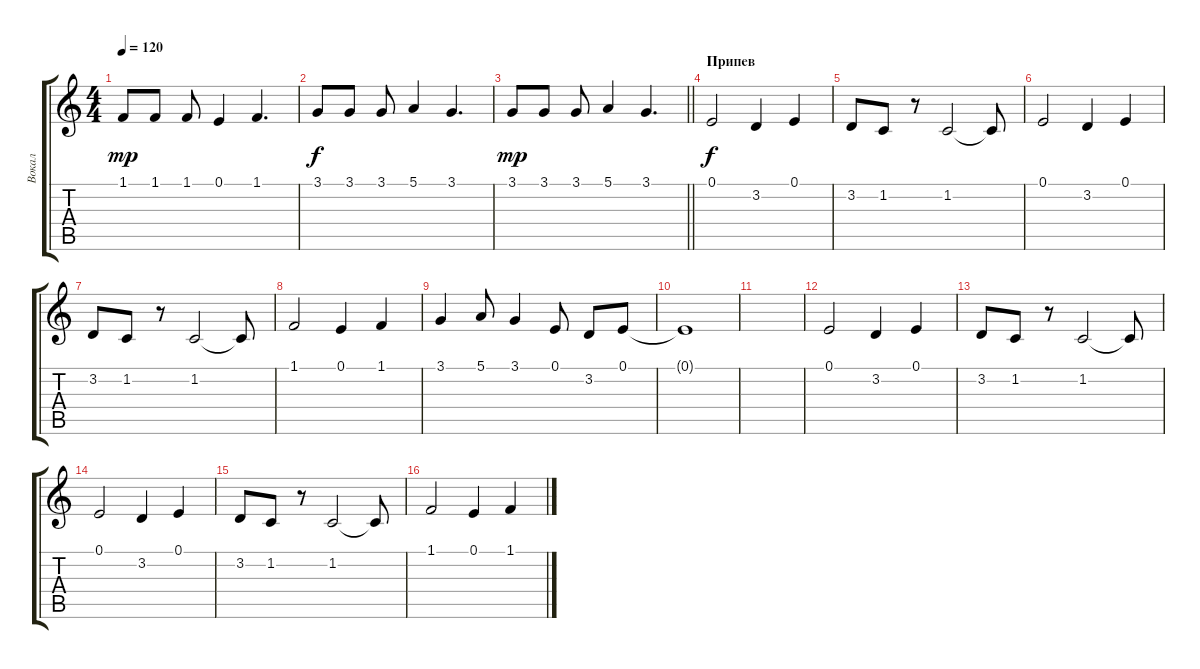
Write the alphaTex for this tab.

\track ("Вокал" "Вокал") {instrument violin}
\staff {score tabs}
\tuning (E4 B3 G3 D3 A2 E2) {hide}
\ts (4 4)
\tempo 120
\clef g2
\ks c
1.1.8{dy mp} 1.1.8 1.1.8 0.1.4 1.1.4{d} |
3.1.8{dy f} 3.1.8 3.1.8 5.1.4 3.1.4{d} |
\barLineRight lightlight
3.1.8{dy mp} 3.1.8 3.1.8 5.1.4 3.1.4{d} |
\section ("" "Припев")
0.1.2{dy f} 3.2.4 0.1.4 |
3.2.8 1.2.8 r.8 1.2.2 1.2{t}.8 |
0.1.2 3.2.4 0.1.4 |
3.2.8 1.2.8 r.8 1.2.2 1.2{t}.8 |
1.1.2 0.1.4 1.1.4 |
3.1.4 5.1.8 3.1.4 0.1.8 3.2.8 0.1.8 |
0.1{t}.1 |
|
0.1.2 3.2.4 0.1.4 |
3.2.8 1.2.8 r.8 1.2.2 1.2{t}.8 |
0.1.2 3.2.4 0.1.4 |
3.2.8 1.2.8 r.8 1.2.2 1.2{t}.8 |
1.1.2 0.1.4 1.1.4
